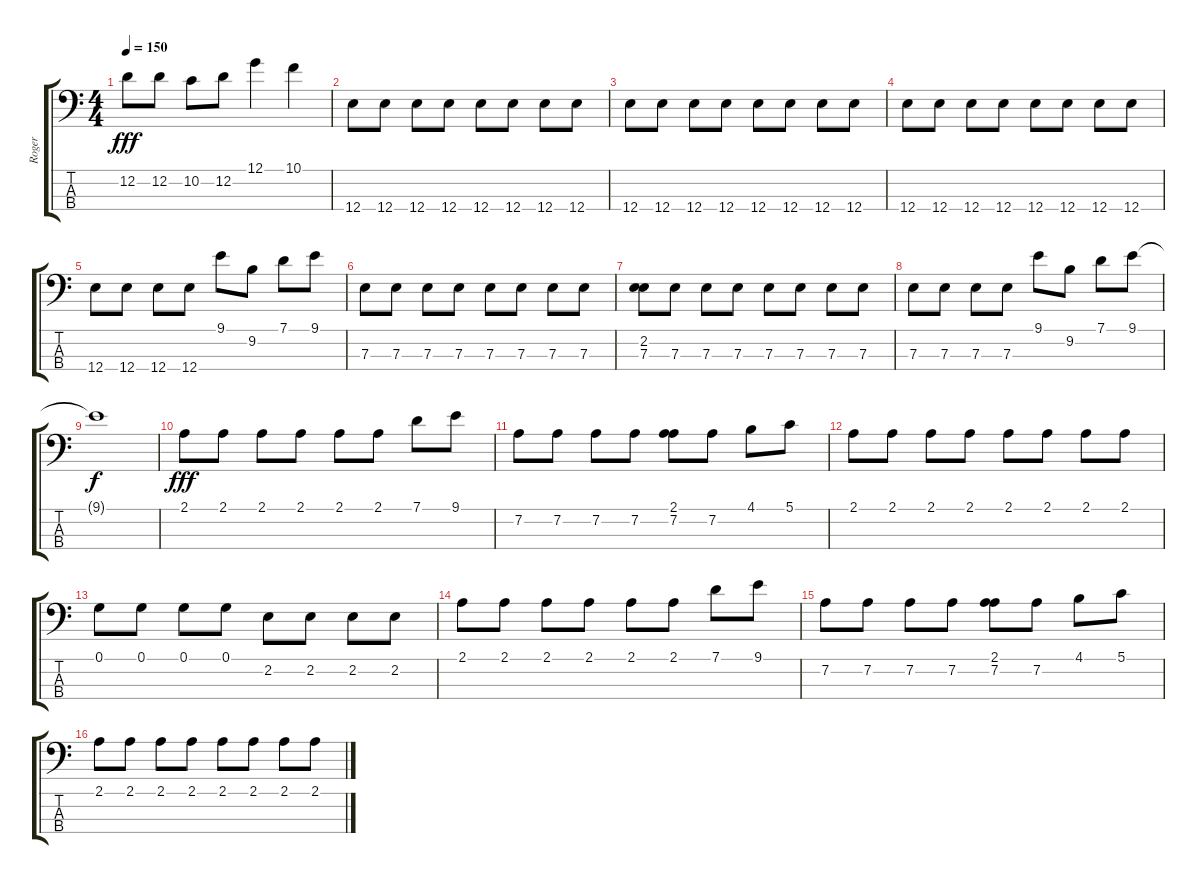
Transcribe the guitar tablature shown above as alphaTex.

\track ("Roger" "Roger") {instrument electricbasspick}
\staff {score tabs}
\tuning (G2 D2 A1 E1) {hide}
\ts (4 4)
\tempo 150
\clef f4
\ks c
12.2.8{dy fff} 12.2.8 10.2.8 12.2.8 12.1.4 10.1.4 |
12.4.8 12.4.8 12.4.8 12.4.8 12.4.8 12.4.8 12.4.8 12.4.8 |
12.4.8 12.4.8 12.4.8 12.4.8 12.4.8 12.4.8 12.4.8 12.4.8 |
12.4.8 12.4.8 12.4.8 12.4.8 12.4.8 12.4.8 12.4.8 12.4.8 |
12.4.8 12.4.8 12.4.8 12.4.8 9.1.8 9.2.8 7.1.8 9.1.8 |
7.3.8 7.3.8 7.3.8 7.3.8 7.3.8 7.3.8 7.3.8 7.3.8 |
(2.2 7.3).8 7.3.8 7.3.8 7.3.8 7.3.8 7.3.8 7.3.8 7.3.8 |
7.3.8 7.3.8 7.3.8 7.3.8 9.1.8 9.2.8 7.1.8 9.1.8 |
9.1{t}.1{dy f} |
2.1.8{dy fff} 2.1.8 2.1.8 2.1.8 2.1.8 2.1.8 7.1.8 9.1.8 |
7.2.8 7.2.8 7.2.8 7.2.8 (2.1 7.2).8 7.2.8 4.1.8 5.1.8 |
2.1.8 2.1.8 2.1.8 2.1.8 2.1.8 2.1.8 2.1.8 2.1.8 |
0.1.8 0.1.8 0.1.8 0.1.8 2.2.8 2.2.8 2.2.8 2.2.8 |
2.1.8 2.1.8 2.1.8 2.1.8 2.1.8 2.1.8 7.1.8 9.1.8 |
7.2.8 7.2.8 7.2.8 7.2.8 (2.1 7.2).8 7.2.8 4.1.8 5.1.8 |
2.1.8 2.1.8 2.1.8 2.1.8 2.1.8 2.1.8 2.1.8 2.1.8
